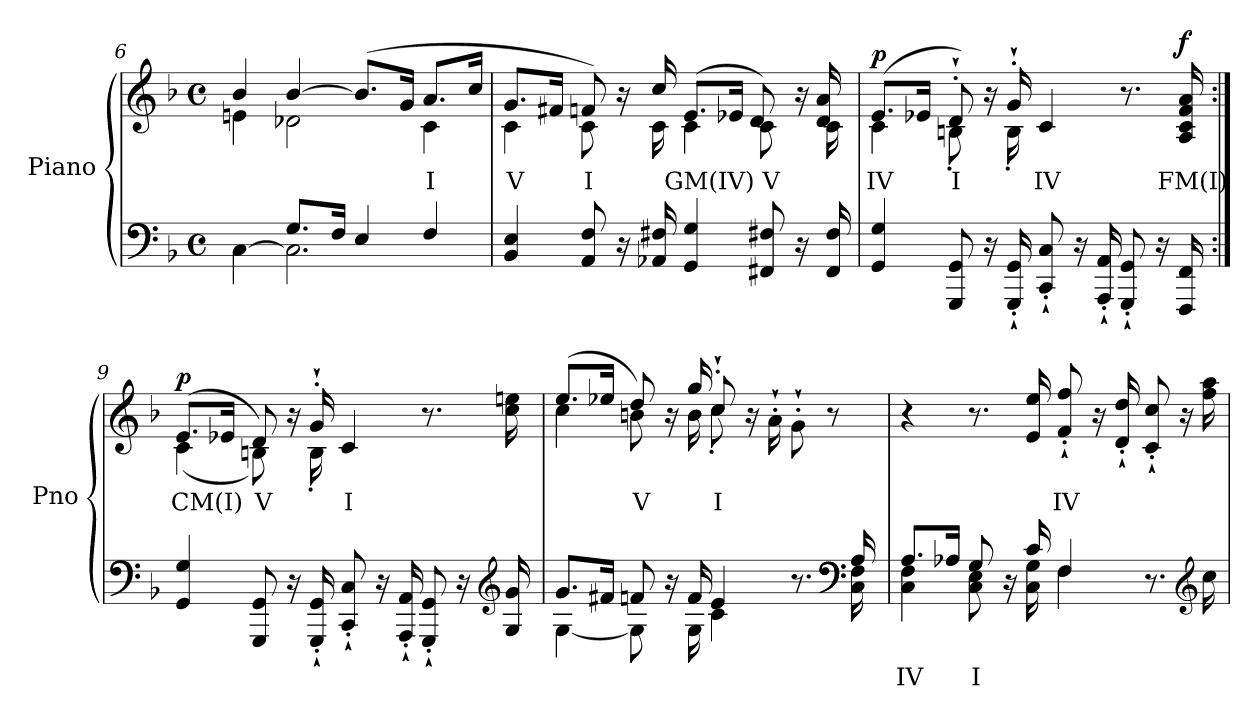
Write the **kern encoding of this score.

**kern	**text	**kern	**text	**dynam
*part1	*part1	*part1	*part1	*part1
*staff2	*staff2	*staff1	*staff1	*staff1/2
*I"Piano	*	*	*	*
*I'Pno	*	*	*	*
*clefF4	*	*clefG2	*	*
*k[b-]	*	*k[b-]	*	*
*M4/4	*	*M4/4	*	*
*met(c)	*	*met(c)	*	*
=6	=6	=6	=6	=6
*^	*	*^	*	*
4ryy	[4C\	.	4b-/	4en\	.	.
8.G/L	2.C\]	.	[4b-/	2d-X\	.	.
16F/Jk	.	.	.	.	.	.
4E/	.	.	(>8.b-/L]	.	.	.
.	.	.	16g/Jk	.	.	.
!	!	!	!	!	!LO:LY:b	!
4F/	.	.	8.a/L	4c\	I	.
.	.	.	16cc/Jk	.	.	.
=7	=7	=7	=7	=7	=7	=7
!	!	!	!	!	!LO:LY:b	!
*	*	*	*	*^	*	*
4BB-/ 4E/	4ryy	.	4ryy	4c\	8.g/L	V	.
.	.	.	.	.	16f#X/Jk	.	.
!	!	!	!	!	!	!LO:LY:b	!
8ryy	8AA/ 8F/	.	8ryy	8c\	8fn/)	I	.
16r	16ryy	.	16r	16ryy	16ryy	.	.
16ryy	16AA-X/ 16F#X/	.	16ryy	16c\	16cc/	.	.
!	!	!	!	!	!	!LO:LY:b	!
4GG/ 4G/	4ryy	.	4ryy	4c\	(>8.e/L	GM(IV)	.
.	.	.	.	.	16e-X/Jk	.	.
!	!	!	!	!	!	!LO:LY:b	!
8ryy	8FF#X/ 8F#X/	.	8ryy	8c\	8d/)	V	.
16r	16ryy	.	16r	16ryy	16ryy	.	.
16ryy	16FF#/ 16F#/	.	16ryy	16c\	16d/ 16a/	.	.
!!LO:LB:g=z	!!	!!
=8	=8	=8	=8	=8	=8	=8	=8
!	!	!	!	!	!	!LO:LY:b	!LO:DY:b
4GG/ 4G/	4ryy	.	4ryy	4c\	(>8.e/L	IV	p
.	.	.	.	.	16e-X/Jk	.	.
!	!	!	!	!	!	!LO:LY:b	!
8ryy	8GGG/ 8GG/	.	8ryy	8Bn'\	8d'`/)	I	.
16r	16ryy	.	16r	16ryy	16ryy	.	.
16ryy	16GGG/'` 16GG/'`	.	16ryy	16B'\	16g'`/	.	.
!	!	!	!	!	!	!LO:LY:b	!
8ryy	8CC/'` 8C/'`	.	4c/	2ryy	2ryy	IV	.
16r	16ryy	.	.	.	.	.	.
16ryy	16AAA/'` 16AA/'`	.	.	.	.	.	.
8ryy	8GGG/'` 8GG/'`	.	8.r	.	.	.	.
16r	16ryy	.	.	.	.	.	.
!	!	!	!	!	!	!LO:LY:b	!LO:DY:b
16ryy	16FFF/ 16FF/	.	16A/ 16c/ 16f/ 16a/	.	.	FM(I)	f
!!LO:PB:g=z	!!	!!
=9:|!	=9:|!	=9:|!	=9:|!	=9:|!	=9:|!	=9:|!	=9:|!
!	!	!	!	!	!	!LO:LY:b	!LO:DY:b
4GG/ 4G/	4ryy	.	4ryy	(<4c\	(>8.e/L	CM(I)	p
.	.	.	.	.	16e-X/Jk	.	.
!	!	!	!	!	!	!LO:LY:b	!
8ryy	8GGG/ 8GG/	.	8ryy	8Bn\)	8d/)	V	.
16r	16ryy	.	16r	16ryy	16ryy	.	.
16ryy	16GGG/'` 16GG/'`	.	16ryy	16B'\	16g'`/	.	.
!	!	!	!	!	!	!LO:LY:b	!
8ryy	8CC/'` 8C/'`	.	4c/	2ryy	2ryy	I	.
16r	16ryy	.	.	.	.	.	.
16ryy	16AAA/'` 16AA/'`	.	.	.	.	.	.
8ryy	8GGG/'` 8GG/'`	.	8.r	.	.	.	.
16r	8ryy	.	.	.	.	.	.
*clefG2	*	*	*	*	*	*	*
16G/ 16g/	.	.	16cc\ 16een\	.	.	.	.
=10	=10	=10	=10	=10	=10	=10	=10
*	*^	*	*	*	*	*	*
4ryy	[4G\	8.g/L	.	4ryy	4cc\	(>8.ee/L	.	.
.	.	16f#X/Jk	.	.	.	16ee-X/Jk	.	.
!	!	!	!	!	!	!	!LO:LY:b	!
8ryy	8G\]	8fn/	.	8ryy	8bn\	8dd/)	V	.
16r	16ryy	16ryy	.	16r	16ryy	16ryy	.	.
16ryy	16G\	16f/	.	16ryy	16b\	16gg/	.	.
!	!	!	!	!	!	!	!LO:LY:b	!
4e/	4c\	2ryy	.	8ryy	8cc'\	8cc'`/	I	.
.	.	.	.	16r	16ryy	4.ryy	.	.
.	.	.	.	16ryy	16a'`\	.	.	.
8.r	8.ryy	.	.	8ryy	8g'`\	.	.	.
.	.	.	.	8r	8ryy	.	.	.
*clefF4	*	*	*	*	*	*	*	*
16A/	16C\ 16F\	.	.	.	.	.	.	.
*	*	*	*	*v	*v	*v	*	*
=11	=11	=11	=11	=11	=11	=11
!	!	!	!LO:LY:b	!	!	!
*	*	*	*	*^	*	*
4C\ 4F\	4ryy	8.A/L	IV	4r	2ryy	.	.
.	.	16A-X/Jk	.	.	.	.	.
!	!	!	!LO:LY:b	!	!	!	!
8ryy	8C\ 8E\	8G/	I	8.r	.	.	.
16r	16ryy	16ryy	.	.	.	.	.
16ryy	16C\ 16G\	16c/	.	16e/ 16ee/	.	.	.
!	!	!	!	!	!	!LO:LY:b	!
4F/	4F\	2ryy	.	8ryy	8f/'` 8ff/'`	IV	.
.	.	.	.	16r	16ryy	.	.
.	.	.	.	16ryy	16d/'` 16dd/'`	.	.
8.r	4ryy	.	.	8ryy	8c/'` 8cc/'`	.	.
.	.	.	.	16r	8ryy	.	.
*clefG2	*	*	*	*	*	*	*
16cc\	.	.	.	16ff\ 16aa\	.	.	.
*v	*v	*v	*	*	*	*	*
*	*	*v	*v	*	*
=	=	=	=	=
*-	*-	*-	*-	*-
